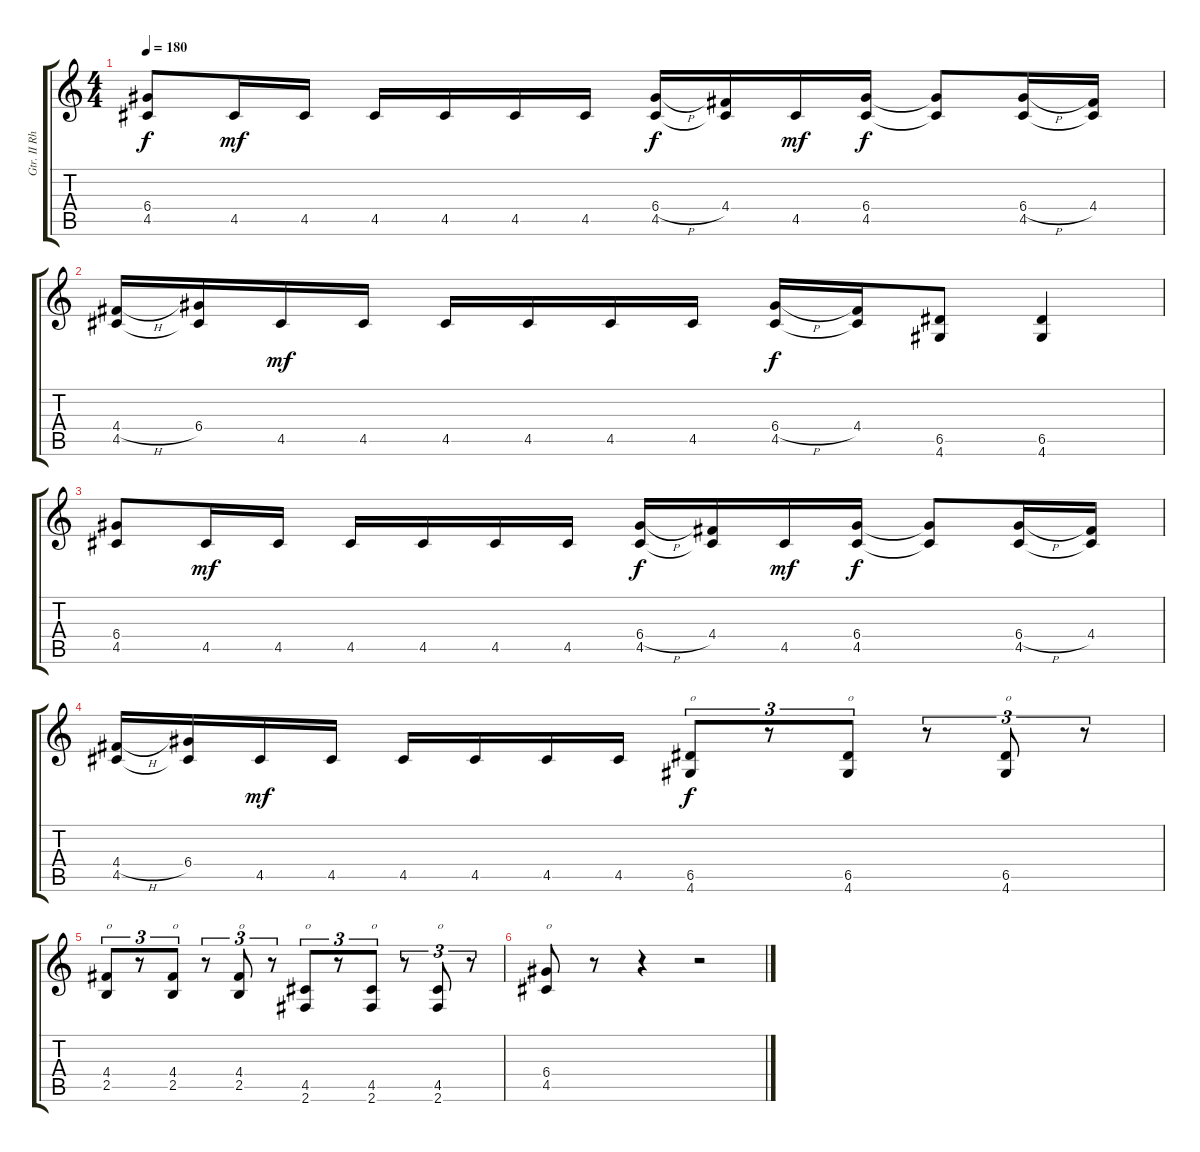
\track ("Gtr. II Rhytm" "Gtr. II Rh") {instrument overdrivenguitar}
\staff {score tabs}
\tuning (E4 B3 G3 D3 A2 E2) {hide}
\ts (4 4)
\tempo 180
\clef g2
\ks c
(6.4 4.5).8{dy f} 4.5.16{dy mf} 4.5.16 4.5.16 4.5.16 4.5.16 4.5.16 (6.4{h} 4.5).16{dy f} (4.4 4.5{t}).16 4.5.16{dy mf} (6.4 4.5).16{dy f} (6.4{t} 4.5{t}).8 (6.4{h} 4.5).16 (4.4 4.5{t}).16 |
(4.4{h} 4.5).16 (6.4 4.5{t}).16 4.5.16{dy mf} 4.5.16 4.5.16 4.5.16 4.5.16 4.5.16 (6.4{h} 4.5).16{dy f} (4.4 4.5{t}).16 (6.5 4.6).8 (6.5 4.6).4 |
(6.4 4.5).8 4.5.16{dy mf} 4.5.16 4.5.16 4.5.16 4.5.16 4.5.16 (6.4{h} 4.5).16{dy f} (4.4 4.5{t}).16 4.5.16{dy mf} (6.4 4.5).16{dy f} (6.4{t} 4.5{t}).8 (6.4{h} 4.5).16 (4.4 4.5{t}).16 |
(4.4{h} 4.5).16 (6.4 4.5{t}).16 4.5.16{dy mf} 4.5.16 4.5.16 4.5.16 4.5.16 4.5.16 (6.5 4.6).8{tu (3 2) txt "o" dy f} r.8{tu (3 2)} (6.5 4.6).8{tu (3 2) txt "o"} r.8{tu (3 2)} (6.5 4.6).8{tu (3 2) txt "o"} r.8{tu (3 2)} |
(4.4 2.5).8{tu (3 2) txt "o"} r.8{tu (3 2)} (4.4 2.5).8{tu (3 2) txt "o"} r.8{tu (3 2)} (4.4 2.5).8{tu (3 2) txt "o"} r.8{tu (3 2)} (4.5 2.6).8{tu (3 2) txt "o"} r.8{tu (3 2)} (4.5 2.6).8{tu (3 2) txt "o"} r.8{tu (3 2)} (4.5 2.6).8{tu (3 2) txt "o"} r.8{tu (3 2)} |
(6.4 4.5).8{txt "o"} r.8 r.4 r.2
